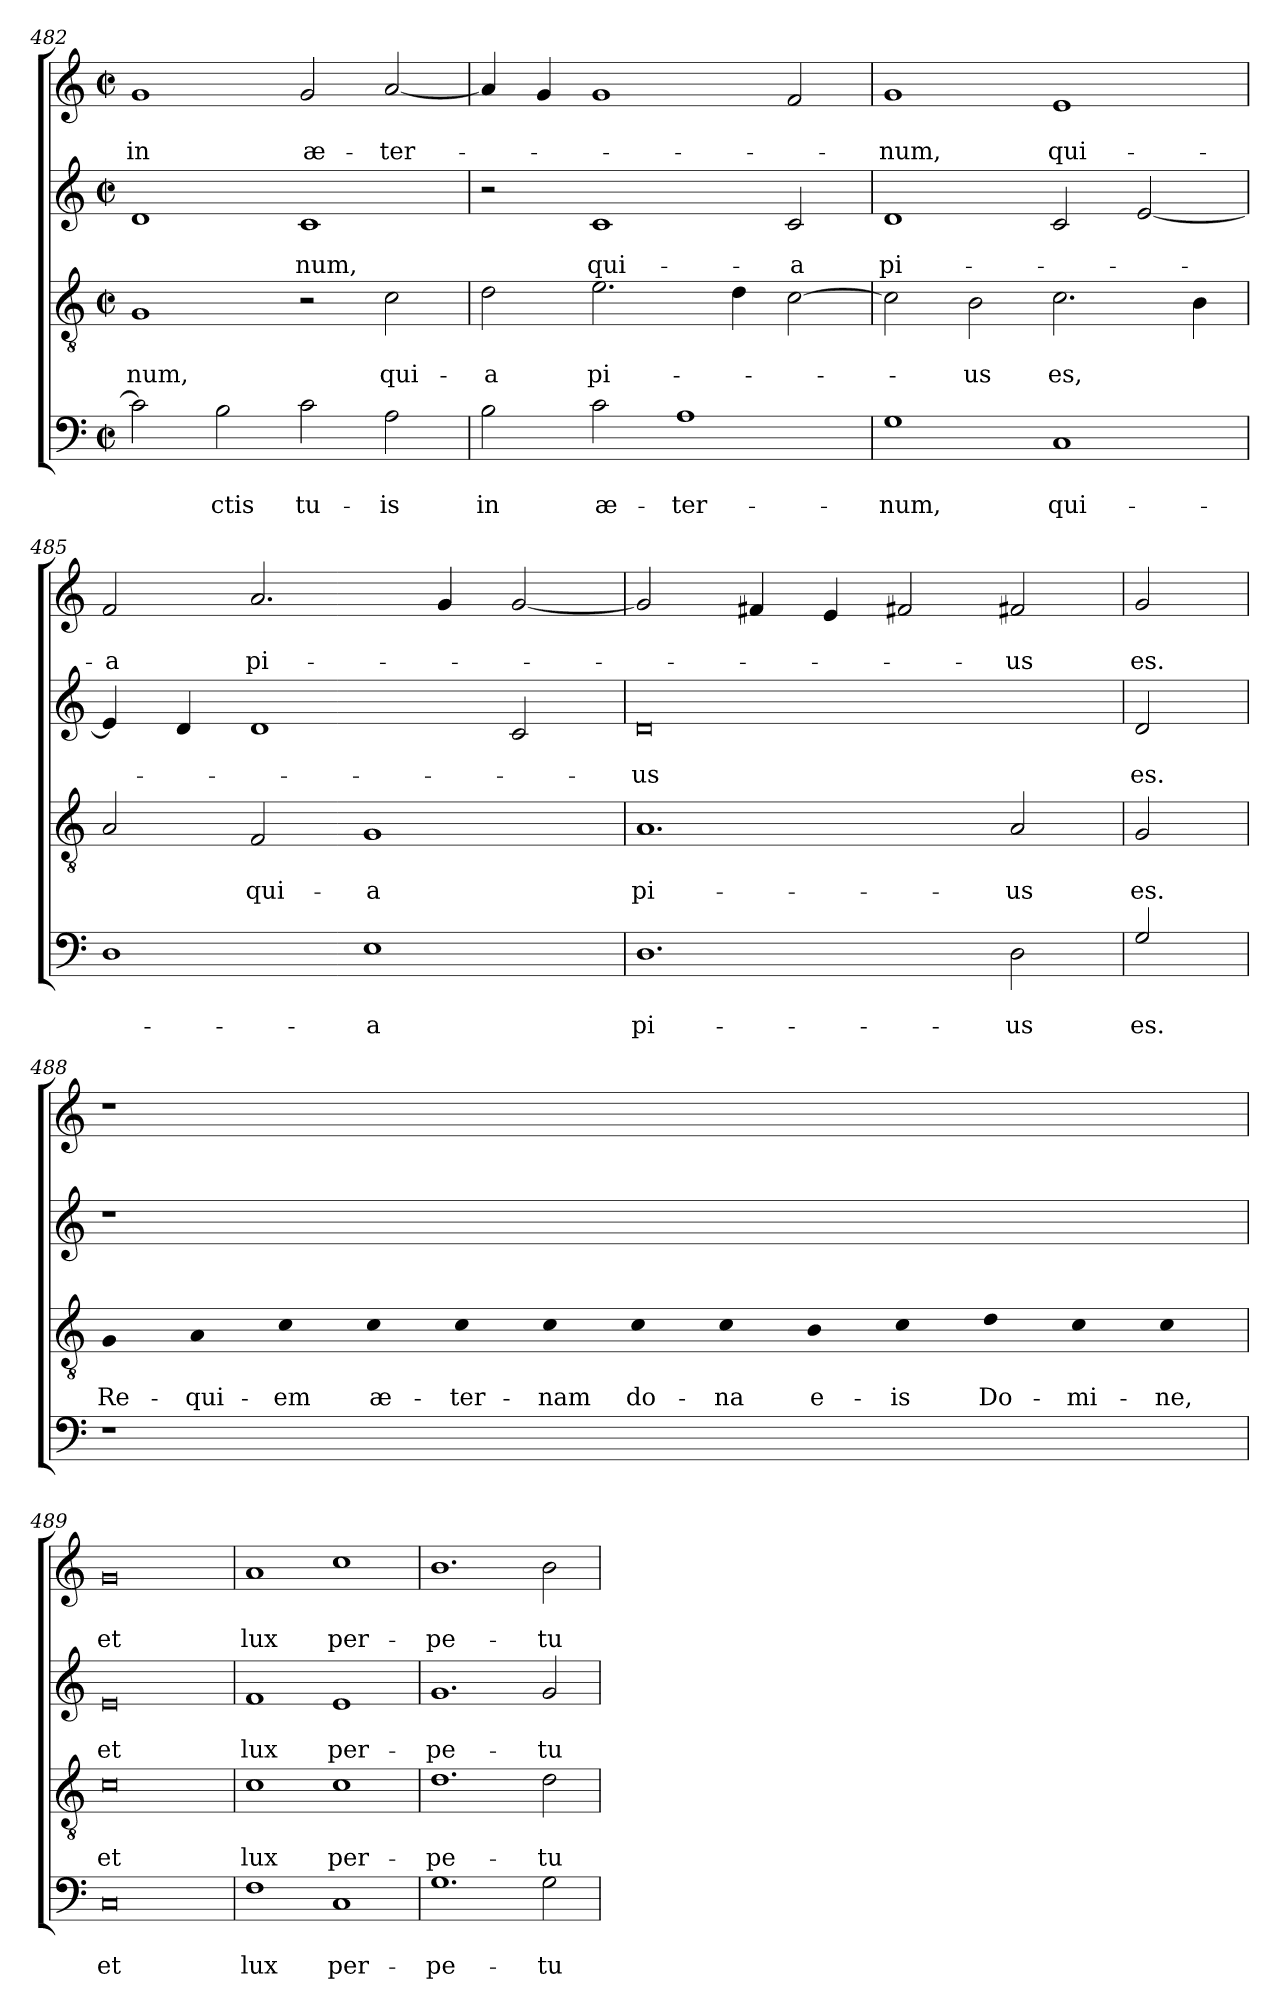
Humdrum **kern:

**kern	**text	**text	**kern	**text	**text	**kern	**text	**text	**kern	**text	**text
*part4	*part4	*part4	*part3	*part3	*part3	*part2	*part2	*part2	*part1	*part1	*part1
*staff4	*staff4	*staff4	*staff3	*staff3	*staff3	*staff2	*staff2	*staff2	*staff1	*staff1	*staff1
*clefF4	*	*	*clefGv2	*	*	*clefG2	*	*	*clefG2	*	*
*k[]	*	*	*k[]	*	*	*k[]	*	*	*k[]	*	*
*C:	*	*	*C:	*	*	*C:	*	*	*C:	*	*
*M2/2	*	*	*M2/2	*	*	*M2/2	*	*	*M2/2	*	*
*met(c|)	*	*	*met(c|)	*	*	*met(c|)	*	*	*met(c|)	*	*
=482	=482	=482	=482	=482	=482	=482	=482	=482	=482	=482	=482
!	!	!	!	!	!LO:LY:b	!	!	!	!	!	!LO:LY:b
2c\]	.	.	1G	.	-num,	1d	.	.	1g	.	in
!	!	!LO:LY:b	!	!	!	!	!	!	!	!	!
2B\	.	-ctis	.	.	.	.	.	.	.	.	.
!	!	!LO:LY:b	!	!	!	!	!	!LO:LY:b	!	!	!LO:LY:b
2c\	.	tu-	2r	.	.	1c	.	-num,	2g/	.	æ-
!	!	!LO:LY:b	!	!	!LO:LY:b	!	!	!	!	!	!LO:LY:b
2A\	.	-is	2c\	.	qui-	.	.	.	[2a/	.	-ter-
!!LO:LB:g=z
=483	=483	=483	=483	=483	=483	=483	=483	=483	=483	=483	=483
!	!	!LO:LY:b	!	!	!LO:LY:b	!	!	!	!	!	!
2B\	.	in	2d\	.	-a	2r	.	.	4a/]	.	.
.	.	.	.	.	.	.	.	.	4g/	.	.
!	!	!LO:LY:b	!	!	!LO:LY:b	!	!	!LO:LY:b	!	!	!
2c\	.	æ-	2.e\	.	pi-	1c	.	qui-	1g	.	.
!	!	!LO:LY:b	!	!	!	!	!	!	!	!	!
1A	.	-ter-	.	.	.	.	.	.	.	.	.
.	.	.	4d\	.	.	.	.	.	.	.	.
!	!	!	!	!	!	!	!	!LO:LY:b	!	!	!
.	.	.	[2c\	.	.	2c/	.	-a	2f/	.	.
=484	=484	=484	=484	=484	=484	=484	=484	=484	=484	=484	=484
!	!	!LO:LY:b	!	!	!	!	!	!LO:LY:b	!	!	!LO:LY:b
1G	.	-num,	2c\]	.	.	1d	.	pi-	1g	.	-num,
!	!	!	!	!	!LO:LY:b	!	!	!	!	!	!
.	.	.	2B\	.	-us	.	.	.	.	.	.
!	!	!LO:LY:b	!	!	!LO:LY:b	!	!	!	!	!	!LO:LY:b
1C	.	qui-	2.c\	.	es,	2c/	.	.	1e	.	qui-
.	.	.	.	.	.	[2e/	.	.	.	.	.
.	.	.	4B\	.	.	.	.	.	.	.	.
=485	=485	=485	=485	=485	=485	=485	=485	=485	=485	=485	=485
!	!	!	!	!	!	!	!	!	!	!	!LO:LY:b
1D	.	.	2A/	.	.	4e/]	.	.	2f/	.	-a
.	.	.	.	.	.	4d/	.	.	.	.	.
!	!	!	!	!	!LO:LY:b	!	!	!	!	!	!LO:LY:b
.	.	.	2F/	.	qui-	1d	.	.	2.a/	.	pi-
!	!	!LO:LY:b	!	!	!LO:LY:b	!	!	!	!	!	!
1E	.	-a	1G	.	-a	.	.	.	.	.	.
.	.	.	.	.	.	.	.	.	4g/	.	.
.	.	.	.	.	.	2c/	.	.	[2g/	.	.
=486	=486	=486	=486	=486	=486	=486	=486	=486	=486	=486	=486
!	!	!LO:LY:b	!	!	!LO:LY:b	!	!	!LO:LY:b	!	!	!
1.D	.	pi-	1.A	.	pi-	0d	.	-us	2g/]	.	.
.	.	.	.	.	.	.	.	.	4f#X/	.	.
.	.	.	.	.	.	.	.	.	4e/	.	.
.	.	.	.	.	.	.	.	.	2f#X/	.	.
!	!	!LO:LY:b	!	!	!LO:LY:b	!	!	!	!	!	!LO:LY:b
2D\	.	-us	2A/	.	-us	.	.	.	2f#X/	.	-us
=487	=487	=487	=487	=487	=487	=487	=487	=487	=487	=487	=487
!	!	!LO:LY:b	!	!	!LO:LY:b	!	!	!LO:LY:b	!	!	!LO:LY:b
2G/	.	es.	2G/	.	es.	2d/	.	es.	2g/	.	es.
!!LO:LB:g=z
=488	=488	=488	=488	=488	=488	=488	=488	=488	=488	=488	=488
!	!	!	!LO:N:head=solid	!	!LO:LY:b	!	!	!	!	!	!
1r	.	.	1G	.	Re-	1r	.	.	1r	.	.
!	!	!	!LO:N:head=solid	!	!LO:LY:b	!	!	!	!	!	!
000.ryy	.	.	1A	.	-qui-	000.ryy	.	.	000.ryy	.	.
!	!	!	!LO:N:head=solid	!	!LO:LY:b	!	!	!	!	!	!
.	.	.	1c	.	-em	.	.	.	.	.	.
!	!	!	!LO:N:head=solid	!	!LO:LY:b	!	!	!	!	!	!
.	.	.	1c	.	æ-	.	.	.	.	.	.
!	!	!	!LO:N:head=solid	!	!LO:LY:b	!	!	!	!	!	!
.	.	.	1c	.	-ter-	.	.	.	.	.	.
!	!	!	!LO:N:head=solid	!	!LO:LY:b	!	!	!	!	!	!
.	.	.	1c	.	-nam	.	.	.	.	.	.
!	!	!	!LO:N:head=solid	!	!LO:LY:b	!	!	!	!	!	!
.	.	.	1c	.	do-	.	.	.	.	.	.
!	!	!	!LO:N:head=solid	!	!LO:LY:b	!	!	!	!	!	!
.	.	.	1c	.	-na	.	.	.	.	.	.
!	!	!	!LO:N:head=solid	!	!LO:LY:b	!	!	!	!	!	!
.	.	.	1B	.	e-	.	.	.	.	.	.
!	!	!	!LO:N:head=solid	!	!LO:LY:b	!	!	!	!	!	!
.	.	.	1c	.	-is	.	.	.	.	.	.
!	!	!	!LO:N:head=solid	!	!LO:LY:b	!	!	!	!	!	!
.	.	.	1d	.	Do-	.	.	.	.	.	.
!	!	!	!LO:N:head=solid	!	!LO:LY:b	!	!	!	!	!	!
.	.	.	1c	.	-mi-	.	.	.	.	.	.
!	!	!	!LO:N:head=solid	!	!LO:LY:b	!	!	!	!	!	!
.	.	.	1c	.	-ne,	.	.	.	.	.	.
!!LO:PB:g=z
=489	=489	=489	=489	=489	=489	=489	=489	=489	=489	=489	=489
!	!	!LO:LY:b	!	!	!LO:LY:b	!	!	!LO:LY:b	!	!	!LO:LY:b
0C	.	et	0c	.	et	0e	.	et	0g	.	et
=490	=490	=490	=490	=490	=490	=490	=490	=490	=490	=490	=490
!	!	!LO:LY:b	!	!	!LO:LY:b	!	!	!LO:LY:b	!	!	!LO:LY:b
1F	.	lux	1c	.	lux	1f	.	lux	1a	.	lux
!	!	!LO:LY:b	!	!	!LO:LY:b	!	!	!LO:LY:b	!	!	!LO:LY:b
1C	.	per-	1c	.	per-	1e	.	per-	1cc	.	per-
=491	=491	=491	=491	=491	=491	=491	=491	=491	=491	=491	=491
!	!	!LO:LY:b	!	!	!LO:LY:b	!	!	!LO:LY:b	!	!	!LO:LY:b
1.G	.	-pe-	1.d	.	-pe-	1.g	.	-pe-	1.b	.	-pe-
!	!	!LO:LY:b	!	!	!LO:LY:b	!	!	!LO:LY:b	!	!	!LO:LY:b
2G\	.	-tu-	2d\	.	-tu-	2g/	.	-tu-	2b\	.	-tu-
=	=	=	=	=	=	=	=	=	=	=	=
*-	*-	*-	*-	*-	*-	*-	*-	*-	*-	*-	*-
